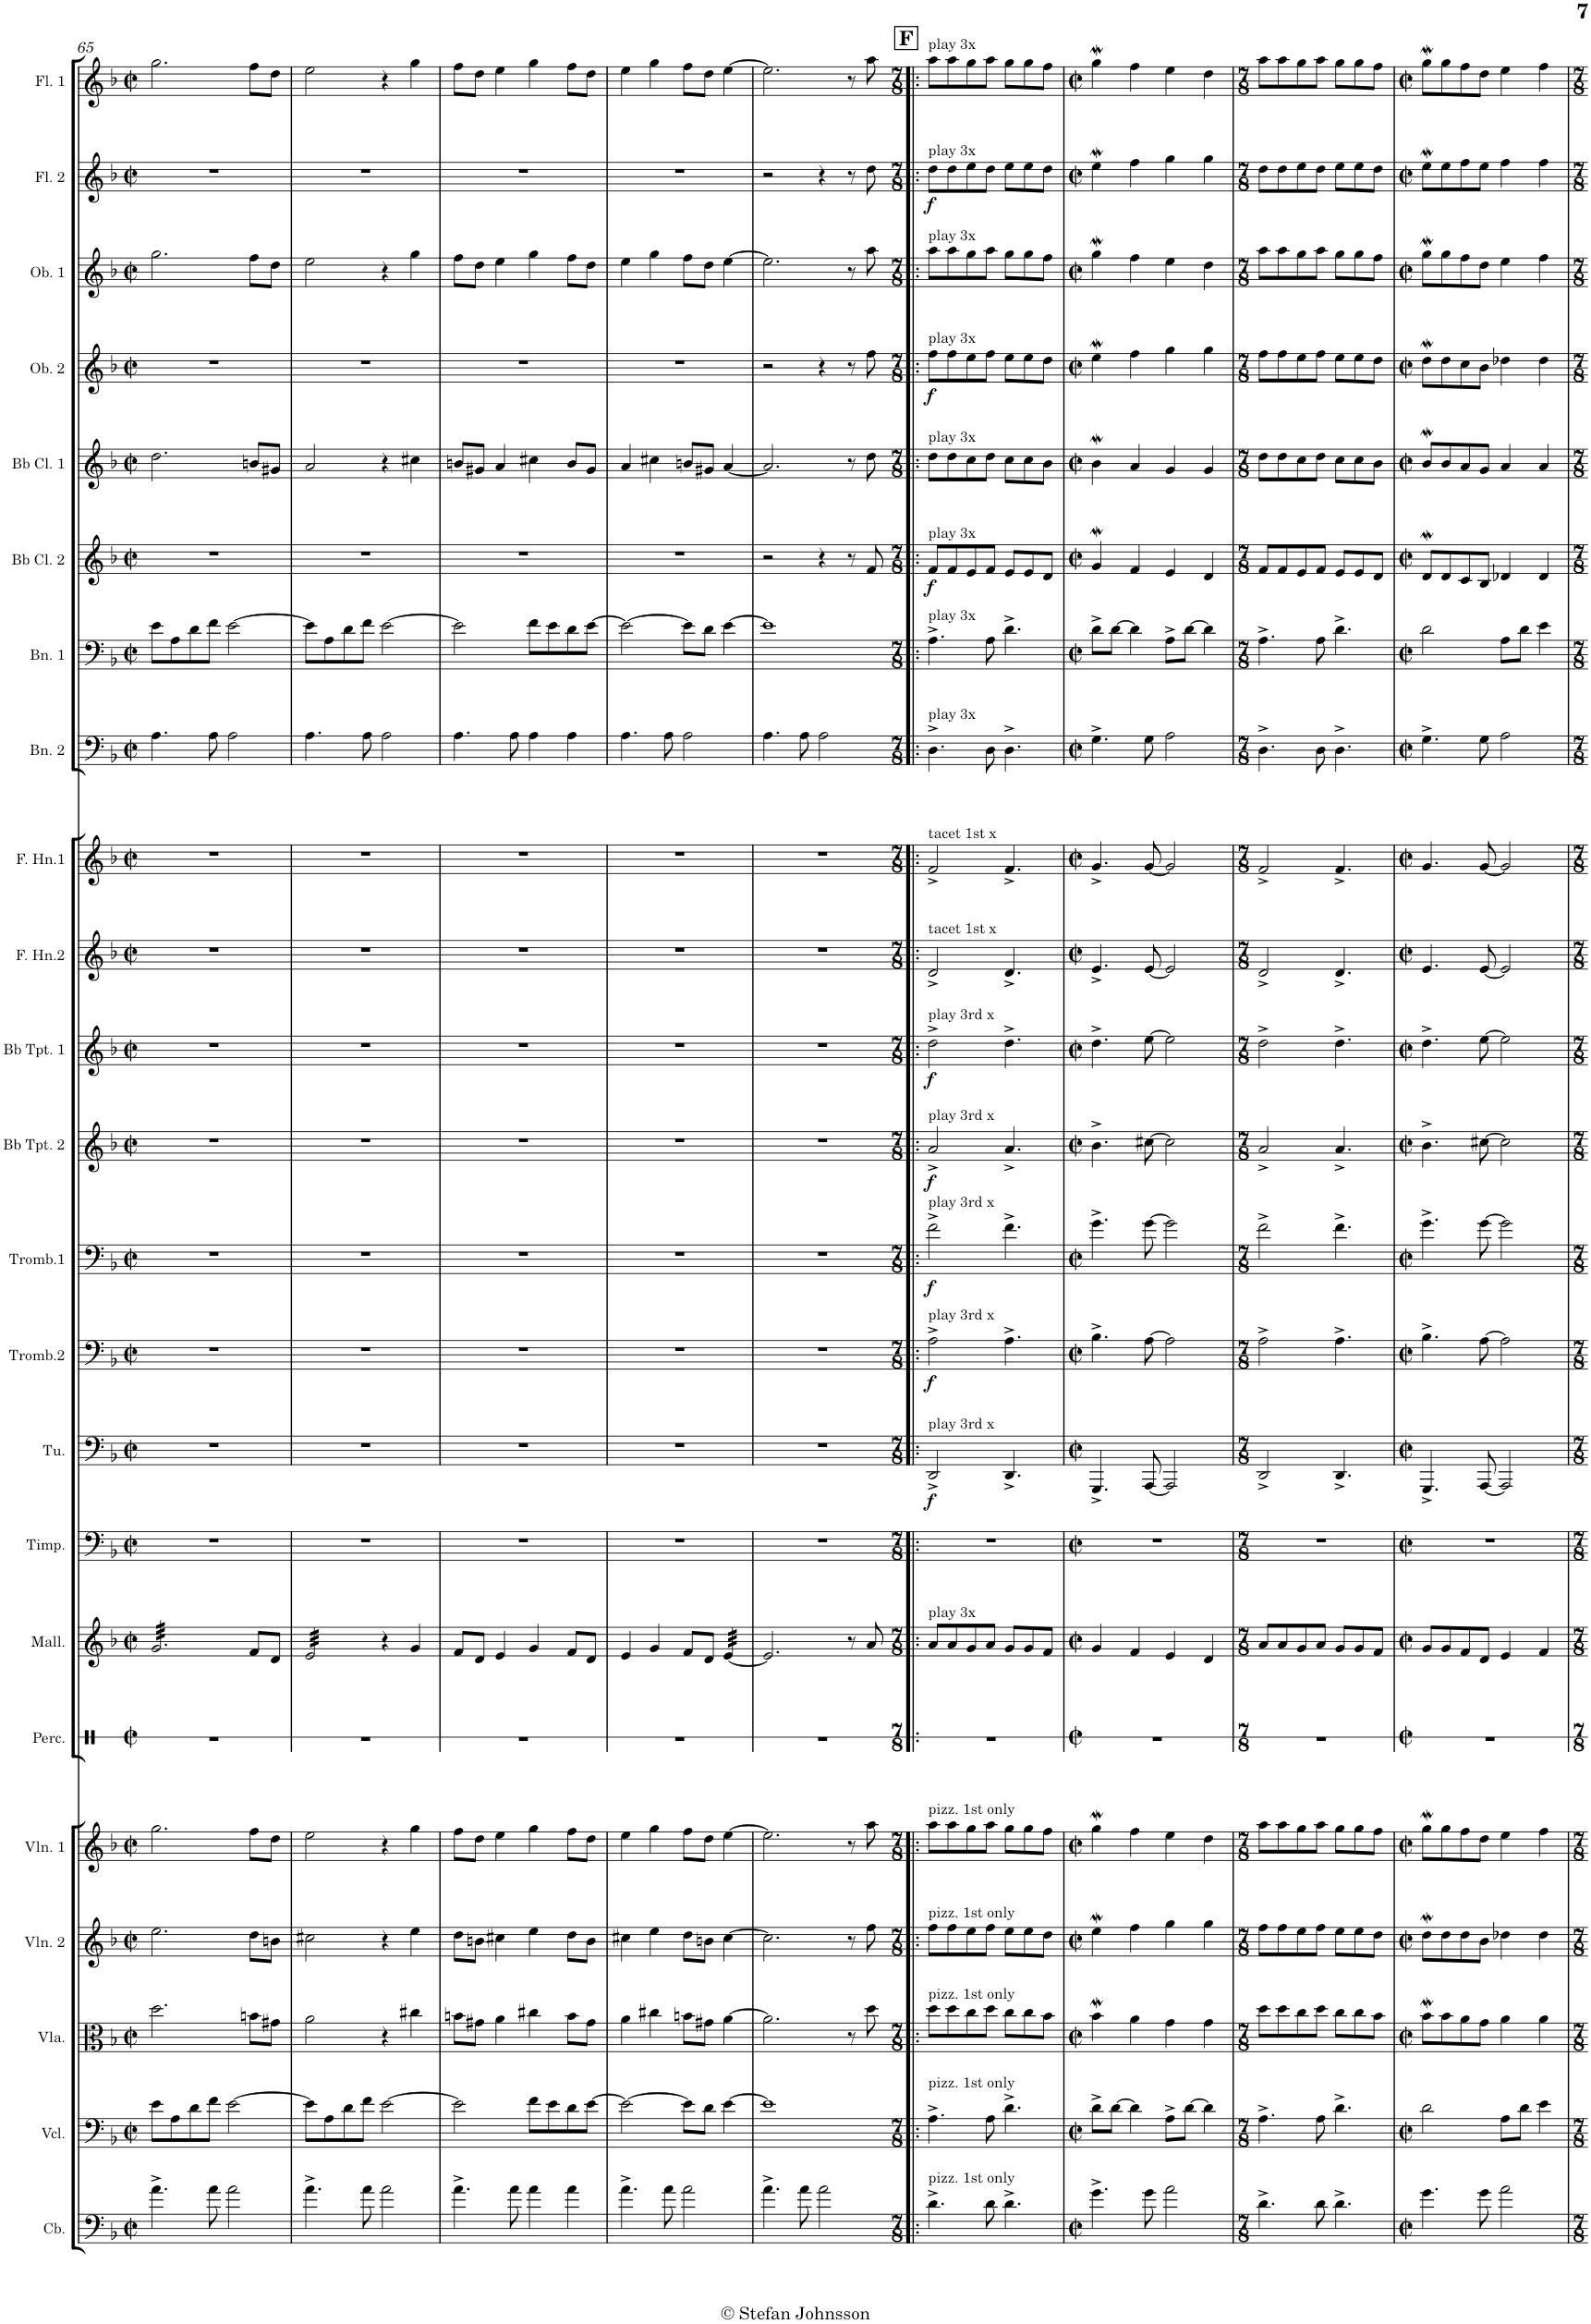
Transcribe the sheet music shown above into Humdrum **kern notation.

**kern	**kern	**kern	**kern	**kern	**kern	**kern	**kern	**kern	**dynam	**kern	**dynam	**kern	**dynam	**kern	**dynam	**kern	**dynam	**kern	**kern	**kern	**kern	**kern	**dynam	**kern	**kern	**dynam	**kern	**kern	**dynam	**kern
*part23	*part22	*part21	*part20	*part19	*part18	*part17	*part16	*part15	*part15	*part14	*part14	*part13	*part13	*part12	*part12	*part11	*part11	*part10	*part9	*part8	*part7	*part6	*part6	*part5	*part4	*part4	*part3	*part2	*part2	*part1
*staff23	*staff22	*staff21	*staff20	*staff19	*staff18	*staff17	*staff16	*staff15	*staff15	*staff14	*staff14	*staff13	*staff13	*staff12	*staff12	*staff11	*staff11	*staff10	*staff9	*staff8	*staff7	*staff6	*staff6	*staff5	*staff4	*staff4	*staff3	*staff2	*staff2	*staff1
*I"Contrabass	*I"Cello	*I"Viola	*I"Violin 2	*I"Violin 1	*I"Percussion	*I"Mallet	*I"Timpani	*I"Tuba	*	*I"Trombone2	*	*I"Trombone1	*	*I"Bb Trumpet 2	*	*I"Bb Trumpet 1	*	*I"French Horn2	*I"French Horn1	*I"Bassoon 2	*I"Bassoon 1	*I"Bb Clarinet 2	*	*I"Bb Clarinet 1	*I"Oboe 2	*	*I"Oboe 1	*I"Flute 2	*	*I"Flute 1
*I'Cb.	*	*I'Vla.	*I'Vln. 2	*I'Vln. 1	*I'Perc.	*I'Mall.	*I'Timp.	*I'Tu.	*	*I'Tromb.2	*	*I'Tromb.1	*	*I'Bb Tpt. 2	*	*I'Bb Tpt. 1	*	*I'F. Hn.2	*I'F. Hn.1	*I'Bn. 2	*I'Bn. 1	*I'Bb Cl. 2	*	*I'Bb Cl. 1	*I'Ob. 2	*	*I'Ob. 1	*I'Fl. 2	*	*I'Fl. 1
!!LO:PB:g=z
*clefF4	*clefF4	*clefC3	*clefG2	*clefG2	*clefX	*clefG2	*clefF4	*clefF4	*	*clefF4	*	*clefF4	*	*clefG2	*	*clefG2	*	*clefG2	*clefG2	*clefF4	*clefF4	*clefG2	*	*clefG2	*clefG2	*	*clefG2	*clefG2	*	*clefG2
*Trd7c12	*	*	*	*	*	*	*	*	*	*	*	*	*	*Trd1c2	*	*Trd1c2	*	*Trd4c7	*Trd4c7	*	*	*Trd1c2	*	*Trd1c2	*	*	*	*	*	*
*k[b-]	*k[b-]	*k[b-]	*k[b-]	*k[b-]	*k[b-]	*k[b-]	*k[b-]	*k[b-]	*	*k[b-]	*	*k[b-]	*	*k[b-]	*	*k[b-]	*	*k[b-]	*k[b-]	*k[b-]	*k[b-]	*k[b-]	*	*k[b-]	*k[b-]	*	*k[b-]	*k[b-]	*	*k[b-]
*d:	*d:	*d:	*d:	*d:	*d:	*d:	*d:	*d:	*	*d:	*	*d:	*	*d:	*	*d:	*	*d:	*d:	*d:	*d:	*d:	*	*d:	*d:	*	*d:	*d:	*	*d:
*M2/2	*M2/2	*M2/2	*M2/2	*M2/2	*M2/2	*M2/2	*M2/2	*M2/2	*	*M2/2	*	*M2/2	*	*M2/2	*	*M2/2	*	*M2/2	*M2/2	*M2/2	*M2/2	*M2/2	*	*M2/2	*M2/2	*	*M2/2	*M2/2	*	*M2/2
*met(c|)	*met(c|)	*met(c|)	*met(c|)	*met(c|)	*met(c|)	*met(c|)	*met(c|)	*met(c|)	*	*met(c|)	*	*met(c|)	*	*met(c|)	*	*met(c|)	*	*met(c|)	*met(c|)	*met(c|)	*met(c|)	*met(c|)	*	*met(c|)	*met(c|)	*	*met(c|)	*met(c|)	*	*met(c|)
=65	=65	=65	=65	=65	=65	=65	=65	=65	=65	=65	=65	=65	=65	=65	=65	=65	=65	=65	=65	=65	=65	=65	=65	=65	=65	=65	=65	=65	=65	=65
*	*	*	*	*	*	*tremolo	*	*	*	*	*	*	*	*	*	*	*	*	*	*	*	*	*	*	*	*	*	*	*	*
4.a^\	8e\L	2.dd\	2.ee\	2.gg\	1r	32g/LLL	1r	1r	.	1r	.	1r	.	1r	.	1r	.	1r	1r	4.A\	8e\L	1r	.	2.dd\	1r	.	2.gg\	1r	.	2.gg\
.	.	.	.	.	.	32g/	.	.	.	.	.	.	.	.	.	.	.	.	.	.	.	.	.	.	.	.	.	.	.	.
.	.	.	.	.	.	32g/	.	.	.	.	.	.	.	.	.	.	.	.	.	.	.	.	.	.	.	.	.	.	.	.
.	.	.	.	.	.	32g/	.	.	.	.	.	.	.	.	.	.	.	.	.	.	.	.	.	.	.	.	.	.	.	.
.	8A\	.	.	.	.	32g/	.	.	.	.	.	.	.	.	.	.	.	.	.	.	8A\	.	.	.	.	.	.	.	.	.
.	.	.	.	.	.	32g/	.	.	.	.	.	.	.	.	.	.	.	.	.	.	.	.	.	.	.	.	.	.	.	.
.	.	.	.	.	.	32g/	.	.	.	.	.	.	.	.	.	.	.	.	.	.	.	.	.	.	.	.	.	.	.	.
.	.	.	.	.	.	32g/	.	.	.	.	.	.	.	.	.	.	.	.	.	.	.	.	.	.	.	.	.	.	.	.
.	8d\	.	.	.	.	32g/	.	.	.	.	.	.	.	.	.	.	.	.	.	.	8d\	.	.	.	.	.	.	.	.	.
.	.	.	.	.	.	32g/	.	.	.	.	.	.	.	.	.	.	.	.	.	.	.	.	.	.	.	.	.	.	.	.
.	.	.	.	.	.	32g/	.	.	.	.	.	.	.	.	.	.	.	.	.	.	.	.	.	.	.	.	.	.	.	.
.	.	.	.	.	.	32g/	.	.	.	.	.	.	.	.	.	.	.	.	.	.	.	.	.	.	.	.	.	.	.	.
8a\	8f\J	.	.	.	.	32g/	.	.	.	.	.	.	.	.	.	.	.	.	.	8A\	8f\J	.	.	.	.	.	.	.	.	.
.	.	.	.	.	.	32g/	.	.	.	.	.	.	.	.	.	.	.	.	.	.	.	.	.	.	.	.	.	.	.	.
.	.	.	.	.	.	32g/	.	.	.	.	.	.	.	.	.	.	.	.	.	.	.	.	.	.	.	.	.	.	.	.
.	.	.	.	.	.	32g/	.	.	.	.	.	.	.	.	.	.	.	.	.	.	.	.	.	.	.	.	.	.	.	.
2a\	[2e\	.	.	.	.	32g/	.	.	.	.	.	.	.	.	.	.	.	.	.	2A\	[2e\	.	.	.	.	.	.	.	.	.
.	.	.	.	.	.	32g/	.	.	.	.	.	.	.	.	.	.	.	.	.	.	.	.	.	.	.	.	.	.	.	.
.	.	.	.	.	.	32g/	.	.	.	.	.	.	.	.	.	.	.	.	.	.	.	.	.	.	.	.	.	.	.	.
.	.	.	.	.	.	32g/	.	.	.	.	.	.	.	.	.	.	.	.	.	.	.	.	.	.	.	.	.	.	.	.
.	.	.	.	.	.	32g/	.	.	.	.	.	.	.	.	.	.	.	.	.	.	.	.	.	.	.	.	.	.	.	.
.	.	.	.	.	.	32g/	.	.	.	.	.	.	.	.	.	.	.	.	.	.	.	.	.	.	.	.	.	.	.	.
.	.	.	.	.	.	32g/	.	.	.	.	.	.	.	.	.	.	.	.	.	.	.	.	.	.	.	.	.	.	.	.
.	.	.	.	.	.	32g/JJJ	.	.	.	.	.	.	.	.	.	.	.	.	.	.	.	.	.	.	.	.	.	.	.	.
*	*	*	*	*	*	*Xtremolo	*	*	*	*	*	*	*	*	*	*	*	*	*	*	*	*	*	*	*	*	*	*	*	*
.	.	8bn\L	8dd\L	8ff\L	.	8f/L	.	.	.	.	.	.	.	.	.	.	.	.	.	.	.	.	.	8bn/L	.	.	8ff\L	.	.	8ff\L
.	.	8g#X\J	8bn\J	8dd\J	.	8d/J	.	.	.	.	.	.	.	.	.	.	.	.	.	.	.	.	.	8g#X/J	.	.	8dd\J	.	.	8dd\J
=66	=66	=66	=66	=66	=66	=66	=66	=66	=66	=66	=66	=66	=66	=66	=66	=66	=66	=66	=66	=66	=66	=66	=66	=66	=66	=66	=66	=66	=66	=66
*	*	*	*	*	*	*tremolo	*	*	*	*	*	*	*	*	*	*	*	*	*	*	*	*	*	*	*	*	*	*	*	*
4.a^\	8e\L]	2a\	2cc#X\	2ee\	1r	32e/LLL	1r	1r	.	1r	.	1r	.	1r	.	1r	.	1r	1r	4.A\	8e\L]	1r	.	2a/	1r	.	2ee\	1r	.	2ee\
.	.	.	.	.	.	32e/	.	.	.	.	.	.	.	.	.	.	.	.	.	.	.	.	.	.	.	.	.	.	.	.
.	.	.	.	.	.	32e/	.	.	.	.	.	.	.	.	.	.	.	.	.	.	.	.	.	.	.	.	.	.	.	.
.	.	.	.	.	.	32e/	.	.	.	.	.	.	.	.	.	.	.	.	.	.	.	.	.	.	.	.	.	.	.	.
.	8A\	.	.	.	.	32e/	.	.	.	.	.	.	.	.	.	.	.	.	.	.	8A\	.	.	.	.	.	.	.	.	.
.	.	.	.	.	.	32e/	.	.	.	.	.	.	.	.	.	.	.	.	.	.	.	.	.	.	.	.	.	.	.	.
.	.	.	.	.	.	32e/	.	.	.	.	.	.	.	.	.	.	.	.	.	.	.	.	.	.	.	.	.	.	.	.
.	.	.	.	.	.	32e/	.	.	.	.	.	.	.	.	.	.	.	.	.	.	.	.	.	.	.	.	.	.	.	.
.	8d\	.	.	.	.	32e/	.	.	.	.	.	.	.	.	.	.	.	.	.	.	8d\	.	.	.	.	.	.	.	.	.
.	.	.	.	.	.	32e/	.	.	.	.	.	.	.	.	.	.	.	.	.	.	.	.	.	.	.	.	.	.	.	.
.	.	.	.	.	.	32e/	.	.	.	.	.	.	.	.	.	.	.	.	.	.	.	.	.	.	.	.	.	.	.	.
.	.	.	.	.	.	32e/	.	.	.	.	.	.	.	.	.	.	.	.	.	.	.	.	.	.	.	.	.	.	.	.
8a\	8f\J	.	.	.	.	32e/	.	.	.	.	.	.	.	.	.	.	.	.	.	8A\	8f\J	.	.	.	.	.	.	.	.	.
.	.	.	.	.	.	32e/	.	.	.	.	.	.	.	.	.	.	.	.	.	.	.	.	.	.	.	.	.	.	.	.
.	.	.	.	.	.	32e/	.	.	.	.	.	.	.	.	.	.	.	.	.	.	.	.	.	.	.	.	.	.	.	.
.	.	.	.	.	.	32e/JJJ	.	.	.	.	.	.	.	.	.	.	.	.	.	.	.	.	.	.	.	.	.	.	.	.
*	*	*	*	*	*	*Xtremolo	*	*	*	*	*	*	*	*	*	*	*	*	*	*	*	*	*	*	*	*	*	*	*	*
2a\	[2e\	4r	4r	4r	.	4r	.	.	.	.	.	.	.	.	.	.	.	.	.	2A\	[2e\	.	.	4r	.	.	4r	.	.	4r
.	.	4cc#X\	4ee\	4gg\	.	4g/	.	.	.	.	.	.	.	.	.	.	.	.	.	.	.	.	.	4cc#X\	.	.	4gg\	.	.	4gg\
=67	=67	=67	=67	=67	=67	=67	=67	=67	=67	=67	=67	=67	=67	=67	=67	=67	=67	=67	=67	=67	=67	=67	=67	=67	=67	=67	=67	=67	=67	=67
4.a^\	2e\]	8bn\L	8dd\L	8ff\L	1r	8f/L	1r	1r	.	1r	.	1r	.	1r	.	1r	.	1r	1r	4.A\	2e\]	1r	.	8bn/L	1r	.	8ff\L	1r	.	8ff\L
.	.	8g#X\J	8bn\J	8dd\J	.	8d/J	.	.	.	.	.	.	.	.	.	.	.	.	.	.	.	.	.	8g#X/J	.	.	8dd\J	.	.	8dd\J
.	.	4a\	4cc#X\	4ee\	.	4e/	.	.	.	.	.	.	.	.	.	.	.	.	.	.	.	.	.	4a/	.	.	4ee\	.	.	4ee\
8a\	.	.	.	.	.	.	.	.	.	.	.	.	.	.	.	.	.	.	.	8A\	.	.	.	.	.	.	.	.	.	.
4a\	8f\L	4cc#X\	4ee\	4gg\	.	4g/	.	.	.	.	.	.	.	.	.	.	.	.	.	4A\	8f\L	.	.	4cc#X\	.	.	4gg\	.	.	4gg\
.	8e\	.	.	.	.	.	.	.	.	.	.	.	.	.	.	.	.	.	.	.	8e\	.	.	.	.	.	.	.	.	.
4a\	8d\	8b\L	8dd\L	8ff\L	.	8f/L	.	.	.	.	.	.	.	.	.	.	.	.	.	4A\	8d\	.	.	8b/L	.	.	8ff\L	.	.	8ff\L
.	[8e\J	8g#\J	8b\J	8dd\J	.	8d/J	.	.	.	.	.	.	.	.	.	.	.	.	.	.	[8e\J	.	.	8g#/J	.	.	8dd\J	.	.	8dd\J
=68	=68	=68	=68	=68	=68	=68	=68	=68	=68	=68	=68	=68	=68	=68	=68	=68	=68	=68	=68	=68	=68	=68	=68	=68	=68	=68	=68	=68	=68	=68
4.a^\	2e\_	4a\	4cc#X\	4ee\	1r	4e/	1r	1r	.	1r	.	1r	.	1r	.	1r	.	1r	1r	4.A\	2e\_	1r	.	4a/	1r	.	4ee\	1r	.	4ee\
.	.	4cc#X\	4ee\	4gg\	.	4g/	.	.	.	.	.	.	.	.	.	.	.	.	.	.	.	.	.	4cc#X\	.	.	4gg\	.	.	4gg\
8a\	.	.	.	.	.	.	.	.	.	.	.	.	.	.	.	.	.	.	.	8A\	.	.	.	.	.	.	.	.	.	.
2a\	8e\L]	8bn\L	8dd\L	8ff\L	.	8f/L	.	.	.	.	.	.	.	.	.	.	.	.	.	2A\	8e\L]	.	.	8bn/L	.	.	8ff\L	.	.	8ff\L
.	8d\J	8g#X\J	8bn\J	8dd\J	.	8d/J	.	.	.	.	.	.	.	.	.	.	.	.	.	.	8d\J	.	.	8g#X/J	.	.	8dd\J	.	.	8dd\J
*	*	*	*	*	*	*tremolo	*	*	*	*	*	*	*	*	*	*	*	*	*	*	*	*	*	*	*	*	*	*	*	*
.	[4e\	[4a\	[4cc#\	[4ee\	.	[32e/LLL	.	.	.	.	.	.	.	.	.	.	.	.	.	.	[4e\	.	.	[4a/	.	.	[4ee\	.	.	[4ee\
.	.	.	.	.	.	32e/	.	.	.	.	.	.	.	.	.	.	.	.	.	.	.	.	.	.	.	.	.	.	.	.
.	.	.	.	.	.	32e/	.	.	.	.	.	.	.	.	.	.	.	.	.	.	.	.	.	.	.	.	.	.	.	.
.	.	.	.	.	.	32e/	.	.	.	.	.	.	.	.	.	.	.	.	.	.	.	.	.	.	.	.	.	.	.	.
.	.	.	.	.	.	32e/	.	.	.	.	.	.	.	.	.	.	.	.	.	.	.	.	.	.	.	.	.	.	.	.
.	.	.	.	.	.	32e/	.	.	.	.	.	.	.	.	.	.	.	.	.	.	.	.	.	.	.	.	.	.	.	.
.	.	.	.	.	.	32e/	.	.	.	.	.	.	.	.	.	.	.	.	.	.	.	.	.	.	.	.	.	.	.	.
.	.	.	.	.	.	32e/JJJ	.	.	.	.	.	.	.	.	.	.	.	.	.	.	.	.	.	.	.	.	.	.	.	.
*	*	*	*	*	*	*Xtremolo	*	*	*	*	*	*	*	*	*	*	*	*	*	*	*	*	*	*	*	*	*	*	*	*
=69	=69	=69	=69	=69	=69	=69	=69	=69	=69	=69	=69	=69	=69	=69	=69	=69	=69	=69	=69	=69	=69	=69	=69	=69	=69	=69	=69	=69	=69	=69
4.a^\	1e]	2.a\]	2.cc#\]	2.ee\]	1r	2.e/]	1r	1r	.	1r	.	1r	.	1r	.	1r	.	1r	1r	4.A\	1e]	2r	.	2.a/]	2r	.	2.ee\]	2r	.	2.ee\]
8a\	.	.	.	.	.	.	.	.	.	.	.	.	.	.	.	.	.	.	.	8A\	.	.	.	.	.	.	.	.	.	.
2a\	.	.	.	.	.	.	.	.	.	.	.	.	.	.	.	.	.	.	.	2A\	.	4r	.	.	4r	.	.	4r	.	.
.	.	8r	8r	8r	.	8r	.	.	.	.	.	.	.	.	.	.	.	.	.	.	.	8r	.	8r	8r	.	8r	8r	.	8r
.	.	8dd\	8ff\	8aa\	.	8a/	.	.	.	.	.	.	.	.	.	.	.	.	.	.	.	8f/	.	8dd\	8ff\	.	8aa\	8dd\	.	8aa\
!!LO:REH:place=s1:a:B:cj:fs=14:t=F
=70!|:	=70!|:	=70!|:	=70!|:	=70!|:	=70!|:	=70!|:	=70!|:	=70!|:	=70!|:	=70!|:	=70!|:	=70!|:	=70!|:	=70!|:	=70!|:	=70!|:	=70!|:	=70!|:	=70!|:	=70!|:	=70!|:	=70!|:	=70!|:	=70!|:	=70!|:	=70!|:	=70!|:	=70!|:	=70!|:	=70!|:
*M7/8	*M7/8	*M7/8	*M7/8	*M7/8	*M7/8	*M7/8	*M7/8	*M7/8	*	*M7/8	*	*M7/8	*	*M7/8	*	*M7/8	*	*M7/8	*M7/8	*M7/8	*M7/8	*M7/8	*	*M7/8	*M7/8	*	*M7/8	*M7/8	*	*M7/8
!	!	!	!	!	!	!	!	!	!	!	!	!	!	!	!	!	!	!	!	!	!	!	!	!	!	!	!	!	!	!LO:TX:a:t=play 3x
!	!	!	!	!	!	!	!	!	!	!	!	!	!	!	!	!	!	!	!	!	!	!	!	!	!	!	!	!LO:TX:a:t=play 3x	!	!
!	!	!	!	!	!	!	!	!	!	!	!	!	!	!	!	!	!	!	!	!	!	!	!	!	!	!	!LO:TX:a:t=play 3x	!	!	!
!	!	!	!	!	!	!	!	!	!	!	!	!	!	!	!	!	!	!	!	!	!	!	!	!	!LO:TX:a:t=play 3x	!	!	!	!	!
!	!	!	!	!	!	!	!	!	!	!	!	!	!	!	!	!	!	!	!	!	!	!	!	!LO:TX:a:t=play 3x	!	!	!	!	!	!
!	!	!	!	!	!	!	!	!	!	!	!	!	!	!	!	!	!	!	!	!	!	!LO:TX:a:t=play 3x	!	!	!	!	!	!	!	!
!	!	!	!	!	!	!	!	!	!	!	!	!	!	!	!	!	!	!	!	!	!LO:TX:a:t=play 3x	!	!	!	!	!	!	!	!	!
!	!	!	!	!	!	!	!	!	!	!	!	!	!	!	!	!	!	!	!	!LO:TX:a:t=play 3x	!	!	!	!	!	!	!	!	!	!
!	!	!	!	!	!	!	!	!	!	!	!	!	!	!	!	!	!	!	!LO:TX:a:t=tacet 1st x	!	!	!	!	!	!	!	!	!	!	!
!	!	!	!	!	!	!	!	!	!	!	!	!	!	!	!	!	!	!LO:TX:a:t=tacet 1st x	!	!	!	!	!	!	!	!	!	!	!	!
!	!	!	!	!	!	!	!	!	!	!	!	!	!	!	!	!LO:TX:a:t=play 3rd x	!	!	!	!	!	!	!	!	!	!	!	!	!	!
!	!	!	!	!	!	!	!	!	!	!	!	!	!	!LO:TX:a:t=play 3rd x	!	!	!	!	!	!	!	!	!	!	!	!	!	!	!	!
!	!	!	!	!	!	!	!	!	!	!	!	!LO:TX:a:t=play 3rd x	!	!	!	!	!	!	!	!	!	!	!	!	!	!	!	!	!	!
!	!	!	!	!	!	!	!	!	!	!LO:TX:a:t=play 3rd x	!	!	!	!	!	!	!	!	!	!	!	!	!	!	!	!	!	!	!	!
!	!	!	!	!	!	!	!	!LO:TX:a:t=play 3rd x	!	!	!	!	!	!	!	!	!	!	!	!	!	!	!	!	!	!	!	!	!	!
!	!	!	!	!	!	!LO:TX:a:t=play 3x	!	!	!	!	!	!	!	!	!	!	!	!	!	!	!	!	!	!	!	!	!	!	!	!
!	!	!	!	!LO:TX:a:t=pizz. 1st only	!	!	!	!	!	!	!	!	!	!	!	!	!	!	!	!	!	!	!	!	!	!	!	!	!	!
!	!	!	!LO:TX:a:t=pizz. 1st only	!	!	!	!	!	!	!	!	!	!	!	!	!	!	!	!	!	!	!	!	!	!	!	!	!	!	!
!	!	!LO:TX:a:t=pizz. 1st only	!	!	!	!	!	!	!	!	!	!	!	!	!	!	!	!	!	!	!	!	!	!	!	!	!	!	!	!
!	!LO:TX:a:t=pizz. 1st only	!	!	!	!	!	!	!	!	!	!	!	!	!	!	!	!	!	!	!	!	!	!	!	!	!	!	!	!	!
!LO:TX:a:t=pizz. 1st only	!	!	!	!	!	!	!	!	!	!	!	!	!	!	!	!	!	!	!	!	!	!	!	!	!	!	!	!	!	!
!	!	!	!	!	!	!	!	!	!LO:DY:b	!	!LO:DY:b	!	!LO:DY:b	!	!LO:DY:b	!	!LO:DY:b	!	!	!	!	!	!LO:DY:b	!	!	!LO:DY:b	!	!	!LO:DY:b	!
4.d^\	4.A^\	8dd\L	8ff\L	8aa\L	2..r	8a/L	2..r	2DD^/	f	2A^\	f	2f^\	f	2a^/	f	2dd^\	f	2d^/	2f^/	4.D^\	4.A^\	8f/L	f	8dd\L	8ff\L	f	8aa\L	8dd\L	f	8aa\L
.	.	8dd\	8ff\	8aa\	.	8a/	.	.	.	.	.	.	.	.	.	.	.	.	.	.	.	8f/	.	8dd\	8ff\	.	8aa\	8dd\	.	8aa\
.	.	8cc\	8ee\	8gg\	.	8g/	.	.	.	.	.	.	.	.	.	.	.	.	.	.	.	8e/	.	8cc\	8ee\	.	8gg\	8ee\	.	8gg\
8d\	8A\	8dd\J	8ff\J	8aa\J	.	8a/J	.	.	.	.	.	.	.	.	.	.	.	.	.	8D\	8A\	8f/J	.	8dd\J	8ff\J	.	8aa\J	8dd\J	.	8aa\J
4.d^\	4.d^\	8cc\L	8ee\L	8gg\L	.	8g/L	.	4.DD^/	.	4.A^\	.	4.f^\	.	4.a^/	.	4.dd^\	.	4.d^/	4.f^/	4.D^\	4.d^\	8e/L	.	8cc\L	8ee\L	.	8gg\L	8ee\L	.	8gg\L
.	.	8cc\	8ee\	8gg\	.	8g/	.	.	.	.	.	.	.	.	.	.	.	.	.	.	.	8e/	.	8cc\	8ee\	.	8gg\	8ee\	.	8gg\
.	.	8b-\J	8dd\J	8ff\J	.	8f/J	.	.	.	.	.	.	.	.	.	.	.	.	.	.	.	8d/J	.	8b-\J	8dd\J	.	8ff\J	8dd\J	.	8ff\J
=71	=71	=71	=71	=71	=71	=71	=71	=71	=71	=71	=71	=71	=71	=71	=71	=71	=71	=71	=71	=71	=71	=71	=71	=71	=71	=71	=71	=71	=71	=71
*M2/2	*M2/2	*M2/2	*M2/2	*M2/2	*M2/2	*M2/2	*M2/2	*M2/2	*	*M2/2	*	*M2/2	*	*M2/2	*	*M2/2	*	*M2/2	*M2/2	*M2/2	*M2/2	*M2/2	*	*M2/2	*M2/2	*	*M2/2	*M2/2	*	*M2/2
*met(c|)	*met(c|)	*met(c|)	*met(c|)	*met(c|)	*met(c|)	*met(c|)	*met(c|)	*met(c|)	*	*met(c|)	*	*met(c|)	*	*met(c|)	*	*met(c|)	*	*met(c|)	*met(c|)	*met(c|)	*met(c|)	*met(c|)	*	*met(c|)	*met(c|)	*	*met(c|)	*met(c|)	*	*met(c|)
4.g^\	8d^\L	4b-w\	4eeW\	4ggW\	1r	4g/	1r	4.GGG^/	.	4.B-^\	.	4.g^\	.	4.b-^\	.	4.dd^\	.	4.e^/	4.g^/	4.G^\	8d^\L	4gW/	.	4b-w\	4eeW\	.	4ggW\	4eeW\	.	4ggW\
.	[8d\J	.	.	.	.	.	.	.	.	.	.	.	.	.	.	.	.	.	.	.	[8d\J	.	.	.	.	.	.	.	.	.
.	4d\]	4a\	4ff\	4ff\	.	4f/	.	.	.	.	.	.	.	.	.	.	.	.	.	.	4d\]	4f/	.	4a/	4ff\	.	4ff\	4ff\	.	4ff\
8g\	.	.	.	.	.	.	.	[8AAA/	.	[8A\	.	[8g\	.	[8cc#X\	.	[8ee\	.	[8e/	[8g/	8G\	.	.	.	.	.	.	.	.	.	.
2a\	8A^\L	4g\	4gg\	4ee\	.	4e/	.	2AAA/]	.	2A\]	.	2g\]	.	2cc#\]	.	2ee\]	.	2e/]	2g/]	2A\	8A^\L	4e/	.	4g/	4gg\	.	4ee\	4gg\	.	4ee\
.	[8d\J	.	.	.	.	.	.	.	.	.	.	.	.	.	.	.	.	.	.	.	[8d\J	.	.	.	.	.	.	.	.	.
.	4d\]	4g\	4gg\	4dd\	.	4d/	.	.	.	.	.	.	.	.	.	.	.	.	.	.	4d\]	4d/	.	4g/	4gg\	.	4dd\	4gg\	.	4dd\
=72	=72	=72	=72	=72	=72	=72	=72	=72	=72	=72	=72	=72	=72	=72	=72	=72	=72	=72	=72	=72	=72	=72	=72	=72	=72	=72	=72	=72	=72	=72
*M7/8	*M7/8	*M7/8	*M7/8	*M7/8	*M7/8	*M7/8	*M7/8	*M7/8	*	*M7/8	*	*M7/8	*	*M7/8	*	*M7/8	*	*M7/8	*M7/8	*M7/8	*M7/8	*M7/8	*	*M7/8	*M7/8	*	*M7/8	*M7/8	*	*M7/8
4.d^\	4.A^\	8dd\L	8ff\L	8aa\L	2..r	8a/L	2..r	2DD^/	.	2A^\	.	2f^\	.	2a^/	.	2dd^\	.	2d^/	2f^/	4.D^\	4.A^\	8f/L	.	8dd\L	8ff\L	.	8aa\L	8dd\L	.	8aa\L
.	.	8dd\	8ff\	8aa\	.	8a/	.	.	.	.	.	.	.	.	.	.	.	.	.	.	.	8f/	.	8dd\	8ff\	.	8aa\	8dd\	.	8aa\
.	.	8cc\	8ee\	8gg\	.	8g/	.	.	.	.	.	.	.	.	.	.	.	.	.	.	.	8e/	.	8cc\	8ee\	.	8gg\	8ee\	.	8gg\
8d\	8A\	8dd\J	8ff\J	8aa\J	.	8a/J	.	.	.	.	.	.	.	.	.	.	.	.	.	8D\	8A\	8f/J	.	8dd\J	8ff\J	.	8aa\J	8dd\J	.	8aa\J
4.d^\	4.d^\	8cc\L	8ee\L	8gg\L	.	8g/L	.	4.DD^/	.	4.A^\	.	4.f^\	.	4.a^/	.	4.dd^\	.	4.d^/	4.f^/	4.D^\	4.d^\	8e/L	.	8cc\L	8ee\L	.	8gg\L	8ee\L	.	8gg\L
.	.	8cc\	8ee\	8gg\	.	8g/	.	.	.	.	.	.	.	.	.	.	.	.	.	.	.	8e/	.	8cc\	8ee\	.	8gg\	8ee\	.	8gg\
.	.	8b-\J	8dd\J	8ff\J	.	8f/J	.	.	.	.	.	.	.	.	.	.	.	.	.	.	.	8d/J	.	8b-\J	8dd\J	.	8ff\J	8dd\J	.	8ff\J
=73	=73	=73	=73	=73	=73	=73	=73	=73	=73	=73	=73	=73	=73	=73	=73	=73	=73	=73	=73	=73	=73	=73	=73	=73	=73	=73	=73	=73	=73	=73
*M2/2	*M2/2	*M2/2	*M2/2	*M2/2	*M2/2	*M2/2	*M2/2	*M2/2	*	*M2/2	*	*M2/2	*	*M2/2	*	*M2/2	*	*M2/2	*M2/2	*M2/2	*M2/2	*M2/2	*	*M2/2	*M2/2	*	*M2/2	*M2/2	*	*M2/2
*met(c|)	*met(c|)	*met(c|)	*met(c|)	*met(c|)	*met(c|)	*met(c|)	*met(c|)	*met(c|)	*	*met(c|)	*	*met(c|)	*	*met(c|)	*	*met(c|)	*	*met(c|)	*met(c|)	*met(c|)	*met(c|)	*met(c|)	*	*met(c|)	*met(c|)	*	*met(c|)	*met(c|)	*	*met(c|)
4.g\	2d\	8b-w\L	8ddW\L	8ggW\L	1r	8g/L	1r	4.GGG^/	.	4.B-^\	.	4.g^\	.	4.b-^\	.	4.dd^\	.	4.e/	4.g/	4.G^\	2d\	8dW/L	.	8b-w/L	8ddW\L	.	8ggW\L	8eeW\L	.	8ggW\L
.	.	8b-\	8dd\	8gg\	.	8g/	.	.	.	.	.	.	.	.	.	.	.	.	.	.	.	8d/	.	8b-/	8dd\	.	8gg\	8ee\	.	8gg\
.	.	8a\	8dd\	8ff\	.	8f/	.	.	.	.	.	.	.	.	.	.	.	.	.	.	.	8c/	.	8a/	8cc\	.	8ff\	8ff\	.	8ff\
8g\	.	8g\J	8b-\J	8dd\J	.	8d/J	.	[8AAA/	.	[8A\	.	[8g\	.	[8cc#X\	.	[8ee\	.	[8e/	[8g/	8G\	.	8B-/J	.	8g/J	8b-\J	.	8dd\J	8ee\J	.	8dd\J
2a\	8A\L	4a\	4dd-X\	4ee\	.	4e/	.	2AAA/]	.	2A\]	.	2g\]	.	2cc#\]	.	2ee\]	.	2e/]	2g/]	2A\	8A\L	4d-X/	.	4a/	4dd-X\	.	4ee\	4ff\	.	4ee\
.	8d\J	.	.	.	.	.	.	.	.	.	.	.	.	.	.	.	.	.	.	.	8d\J	.	.	.	.	.	.	.	.	.
.	4e\	4a\	4dd-\	4ff\	.	4f/	.	.	.	.	.	.	.	.	.	.	.	.	.	.	4e\	4d-/	.	4a/	4dd-\	.	4ff\	4ff\	.	4ff\
=	=	=	=	=	=	=	=	=	=	=	=	=	=	=	=	=	=	=	=	=	=	=	=	=	=	=	=	=	=	=
*-	*-	*-	*-	*-	*-	*-	*-	*-	*-	*-	*-	*-	*-	*-	*-	*-	*-	*-	*-	*-	*-	*-	*-	*-	*-	*-	*-	*-	*-	*-
